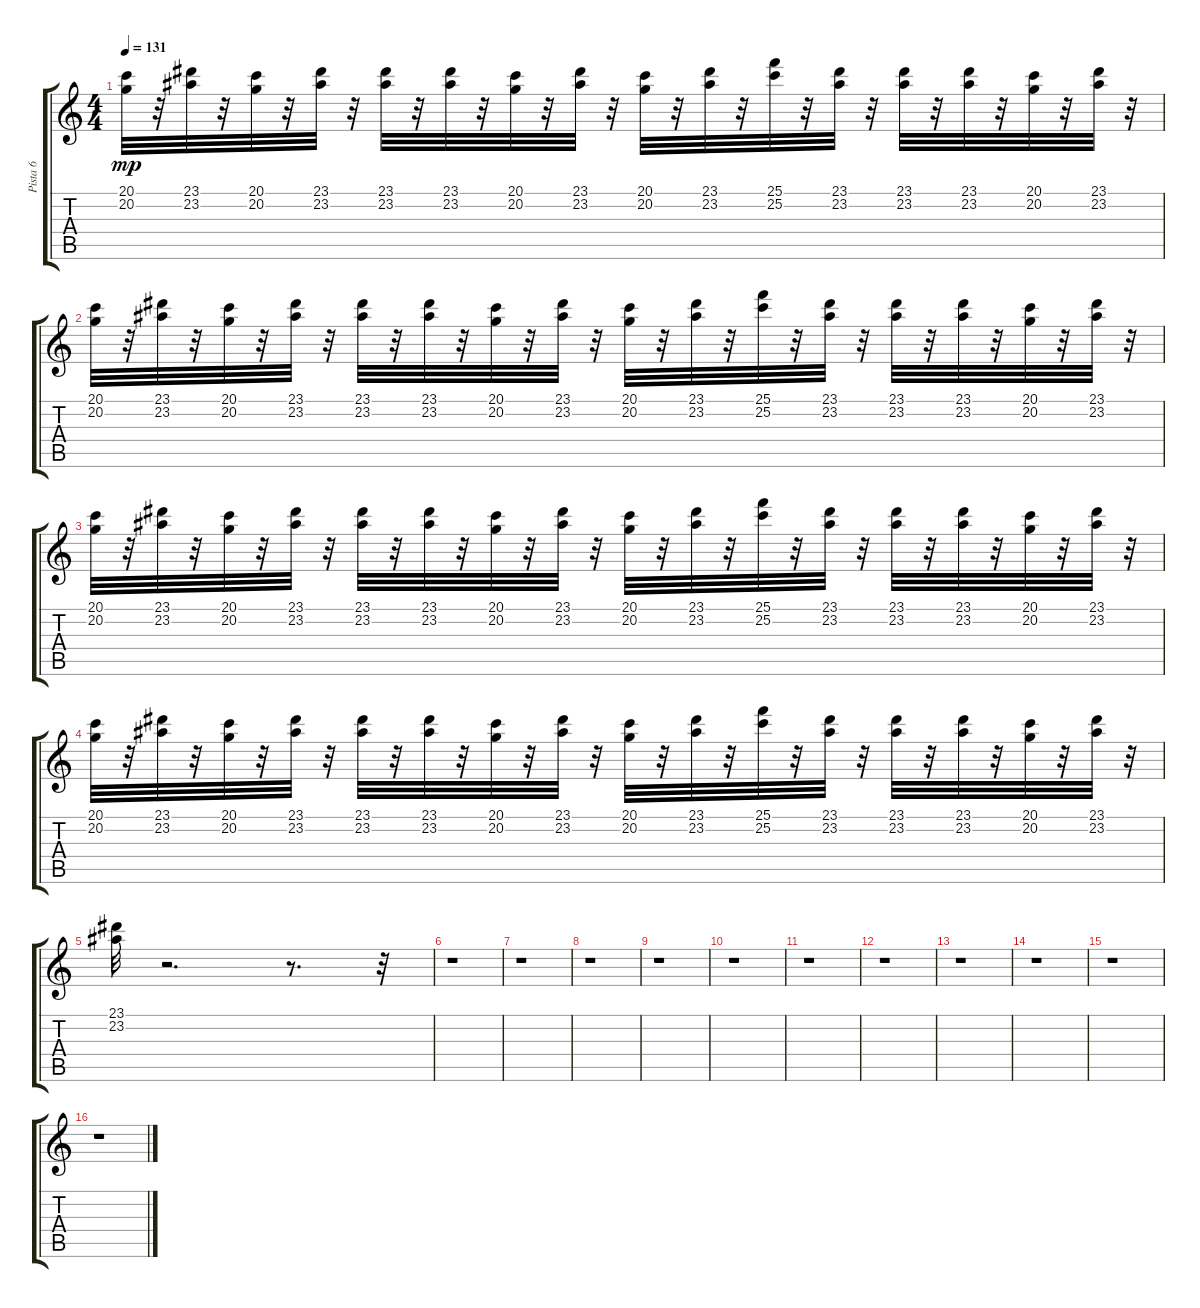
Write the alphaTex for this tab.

\track ("Pista 6" "Pista 6") {instrument lead1square}
\staff {score tabs}
\tuning (E4 B3 G3 D3 A2 E2) {hide}
\ts (4 4)
\tempo 131
\clef g2
\ks c
(20.1 20.2).32{dy mp} r.32 (23.1 23.2).32 r.32 (20.1 20.2).32 r.32 (23.1 23.2).32 r.32 (23.1 23.2).32 r.32 (23.1 23.2).32 r.32 (20.1 20.2).32 r.32 (23.1 23.2).32 r.32 (20.1 20.2).32 r.32 (23.1 23.2).32 r.32 (25.1 25.2).32 r.32 (23.1 23.2).32 r.32 (23.1 23.2).32 r.32 (23.1 23.2).32 r.32 (20.1 20.2).32 r.32 (23.1 23.2).32 r.32 |
(20.1 20.2).32 r.32 (23.1 23.2).32 r.32 (20.1 20.2).32 r.32 (23.1 23.2).32 r.32 (23.1 23.2).32 r.32 (23.1 23.2).32 r.32 (20.1 20.2).32 r.32 (23.1 23.2).32 r.32 (20.1 20.2).32 r.32 (23.1 23.2).32 r.32 (25.1 25.2).32 r.32 (23.1 23.2).32 r.32 (23.1 23.2).32 r.32 (23.1 23.2).32 r.32 (20.1 20.2).32 r.32 (23.1 23.2).32 r.32 |
(20.1 20.2).32 r.32 (23.1 23.2).32 r.32 (20.1 20.2).32 r.32 (23.1 23.2).32 r.32 (23.1 23.2).32 r.32 (23.1 23.2).32 r.32 (20.1 20.2).32 r.32 (23.1 23.2).32 r.32 (20.1 20.2).32 r.32 (23.1 23.2).32 r.32 (25.1 25.2).32 r.32 (23.1 23.2).32 r.32 (23.1 23.2).32 r.32 (23.1 23.2).32 r.32 (20.1 20.2).32 r.32 (23.1 23.2).32 r.32 |
(20.1 20.2).32 r.32 (23.1 23.2).32 r.32 (20.1 20.2).32 r.32 (23.1 23.2).32 r.32 (23.1 23.2).32 r.32 (23.1 23.2).32 r.32 (20.1 20.2).32 r.32 (23.1 23.2).32 r.32 (20.1 20.2).32 r.32 (23.1 23.2).32 r.32 (25.1 25.2).32 r.32 (23.1 23.2).32 r.32 (23.1 23.2).32 r.32 (23.1 23.2).32 r.32 (20.1 20.2).32 r.32 (23.1 23.2).32 r.32 |
(23.1 23.2).32 r.2{d} r.8{d} r.32 |
r.1 |
r.1 |
r.1 |
r.1 |
r.1 |
r.1 |
r.1 |
r.1 |
r.1 |
r.1 |
r.1
